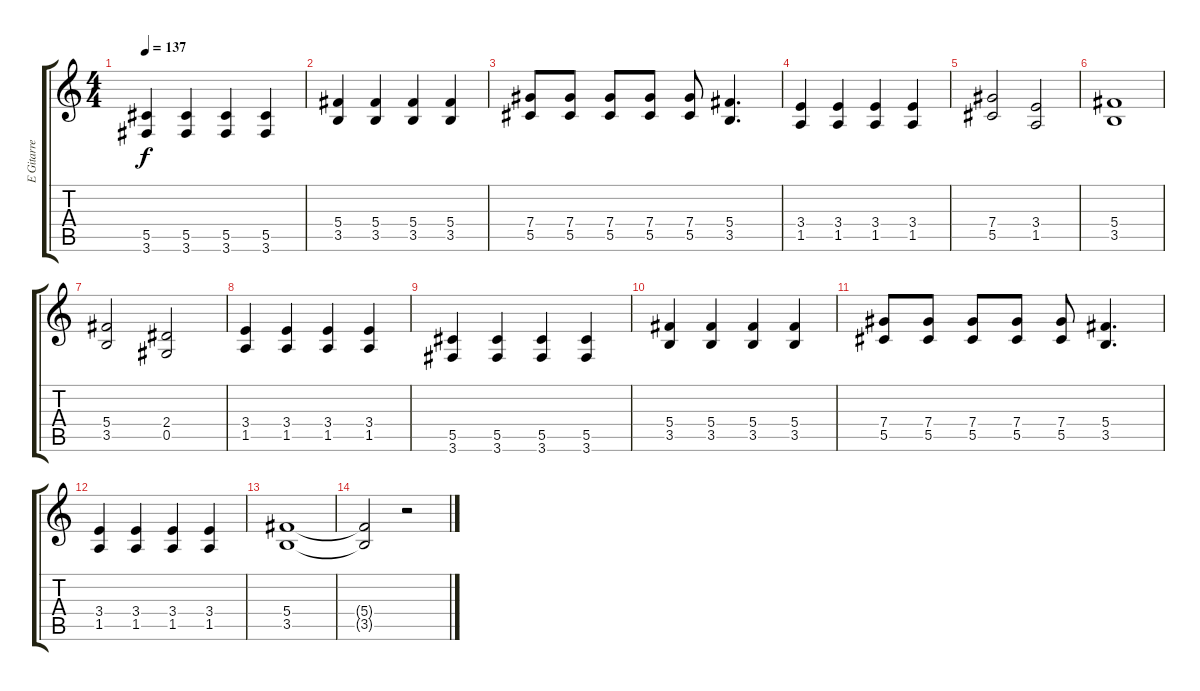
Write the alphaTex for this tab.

\track ("E Gitarre" "E Gitarre") {instrument overdrivenguitar}
\staff {score tabs}
\tuning (Eb4 Bb3 Gb3 Db3 Ab2 Eb2) {hide}
\ts (4 4)
\tempo 137
\clef g2
\ks c
(5.5 3.6).4{dy f} (5.5 3.6).4 (5.5 3.6).4 (5.5 3.6).4 |
(5.4 3.5).4 (5.4 3.5).4 (5.4 3.5).4 (5.4 3.5).4 |
(7.4 5.5).8 (7.4 5.5).8 (7.4 5.5).8 (7.4 5.5).8 (7.4 5.5).8 (5.4 3.5).4{d} |
(3.4 1.5).4 (3.4 1.5).4 (3.4 1.5).4 (3.4 1.5).4 |
(7.4 5.5).2 (3.4 1.5).2 |
(5.4 3.5).1 |
(5.4 3.5).2 (2.4 0.5).2 |
(3.4 1.5).4 (3.4 1.5).4 (3.4 1.5).4 (3.4 1.5).4 |
(5.5 3.6).4 (5.5 3.6).4 (5.5 3.6).4 (5.5 3.6).4 |
(5.4 3.5).4 (5.4 3.5).4 (5.4 3.5).4 (5.4 3.5).4 |
(7.4 5.5).8 (7.4 5.5).8 (7.4 5.5).8 (7.4 5.5).8 (7.4 5.5).8 (5.4 3.5).4{d} |
(3.4 1.5).4 (3.4 1.5).4 (3.4 1.5).4 (3.4 1.5).4 |
(5.4 3.5).1 |
(5.4{t} 3.5{t}).2 r.2
